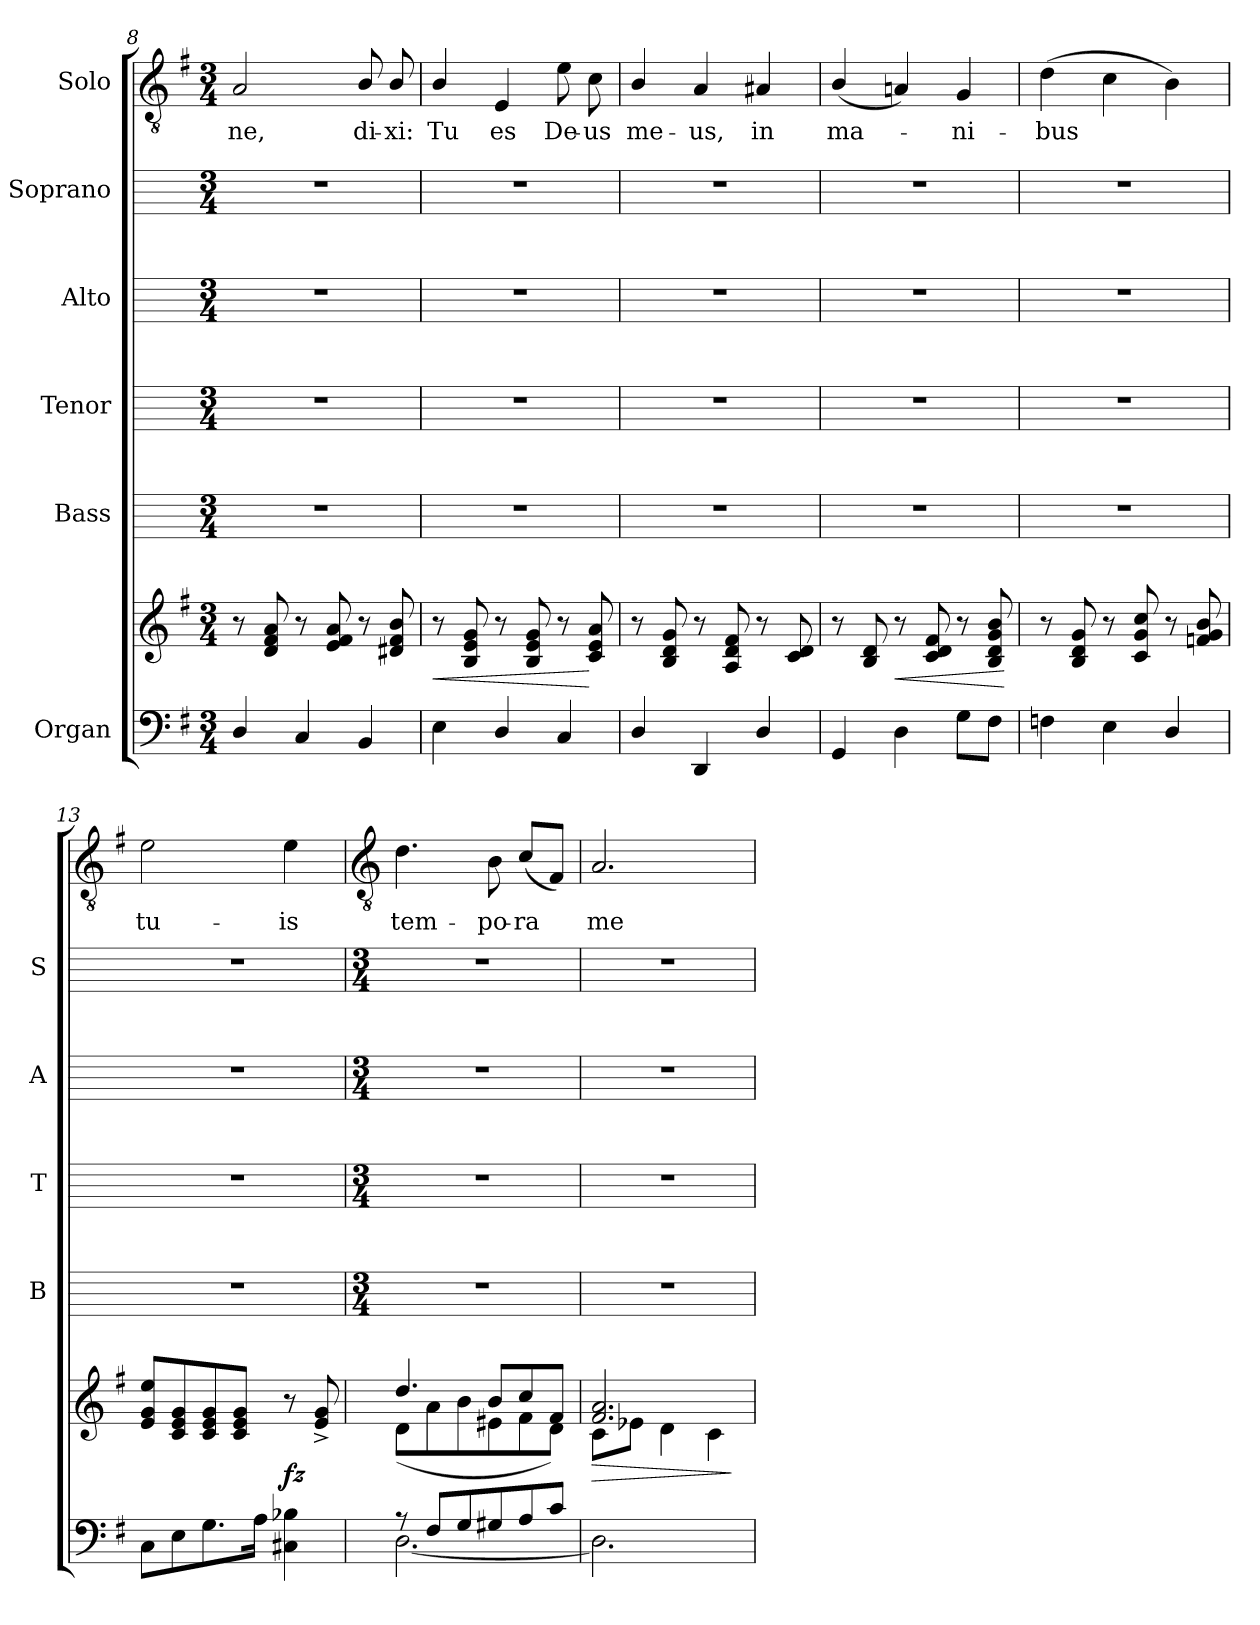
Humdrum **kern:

**kern	**kern	**dynam	**kern	**kern	**kern	**kern	**kern	**text
*part6	*part6	*part6	*part5	*part4	*part3	*part2	*part1	*part1
*staff7	*staff6	*staff6/7	*staff5	*staff4	*staff3	*staff2	*staff1	*staff1
*I"Organ	*	*	*I"Bass	*I"Tenor	*I"Alto	*I"Soprano	*I"Solo	*
*	*	*	*I'B	*I'T	*I'A	*I'S	*	*
!!LO:LB:g=z
*clefF4	*clefG2	*	*	*	*	*	*clefGv2	*
*k[f#]	*k[f#]	*	*	*	*	*	*k[f#]	*
*G:	*G:	*	*	*	*	*	*G:	*
*M3/4	*M3/4	*	*M3/4	*M3/4	*M3/4	*M3/4	*M3/4	*
=8	=8	=8	=8	=8	=8	=8	=8	=8
!	!	!	!	!	!	!	!	!LO:LY:b
4D/	8r	.	2.r	2.r	2.r	2.r	2A	-ne,
.	8d 8f# 8a	.	.	.	.	.	.	.
4C	8r	.	.	.	.	.	.	.
.	8e 8f# 8a	.	.	.	.	.	.	.
!	!	!	!	!	!	!	!	!LO:LY:b
4BB	8r	.	.	.	.	.	8B/	di-
!	!	!	!	!	!	!	!	!LO:LY:b
.	8d#X 8f# 8b	.	.	.	.	.	8B/	-xi:
=9	=9	=9	=9	=9	=9	=9	=9	=9
!	!	!LO:HP:b	!	!	!	!	!	!LO:LY:b
4E	8r	<	2.r	2.r	2.r	2.r	4B/	Tu
.	8B 8e 8g	.	.	.	.	.	.	.
!	!	!	!	!	!	!	!	!LO:LY:b
4D/	8r	.	.	.	.	.	4E	es
.	8B 8e 8g	.	.	.	.	.	.	.
!	!	!	!	!	!	!	!	!LO:LY:b
4C	8r	.	.	.	.	.	8e	De-
!	!	!	!	!	!	!	!	!LO:LY:b
.	8c 8e 8a	[	.	.	.	.	8c	-us
=10	=10	=10	=10	=10	=10	=10	=10	=10
!	!	!	!	!	!	!	!	!LO:LY:b
4D/	8r	.	2.r	2.r	2.r	2.r	4B/	me-
.	8B 8d 8g	.	.	.	.	.	.	.
!	!	!	!	!	!	!	!	!LO:LY:b
4DD	8r	.	.	.	.	.	4A	-us,
.	8A 8d 8f#	.	.	.	.	.	.	.
!	!	!	!	!	!	!	!	!LO:LY:b
4D/	8r	.	.	.	.	.	4A#X	in
.	8c 8d	.	.	.	.	.	.	.
=11	=11	=11	=11	=11	=11	=11	=11	=11
!	!	!	!	!	!	!	!	!LO:LY:b
4GG	8r	.	2.r	2.r	2.r	2.r	(<4B/	ma-
.	8B 8d	.	.	.	.	.	.	.
!	!	!LO:HP:b	!	!	!	!	!	!
4D	8r	<	.	.	.	.	4An)	.
.	8c 8d 8f#	.	.	.	.	.	.	.
!	!	!	!	!	!	!	!	!LO:LY:b
8GL	8r	.	.	.	.	.	4G	ni-
8F#J	8B 8d 8g 8b	.	.	.	.	.	.	.
.	.	[	.	.	.	.	.	.
=12	=12	=12	=12	=12	=12	=12	=12	=12
!	!	!	!	!	!	!	!	!LO:LY:b
4Fn	8r	.	2.r	2.r	2.r	2.r	(>4d	-bus
.	8B 8d 8g	.	.	.	.	.	.	.
4E	8r	.	.	.	.	.	4c	.
.	8c 8g 8cc	.	.	.	.	.	.	.
4D/	8r	.	.	.	.	.	4B)	.
.	8fn 8g 8b	.	.	.	.	.	.	.
=13	=13	=13	=13	=13	=13	=13	=13	=13
!	!	!	!	!	!	!	!	!LO:LY:b
8CL	8e 8g 8eeL	.	2.r	2.r	2.r	2.r	2e	tu-
8E	8c 8e 8g	.	.	.	.	.	.	.
8.G	8c 8e 8g	.	.	.	.	.	.	.
.	8c 8e 8gJ	.	.	.	.	.	.	.
16AJ	.	.	.	.	.	.	.	.
!	!	!LO:DY:a=2	!	!	!	!	!	!LO:LY:b
4C#X 4B-X	8r	fz	.	.	.	.	4e	-is
.	8e^ 8g^	.	.	.	.	.	.	.
!!LO:LB:g=z
=14	=14	=14	=14	=14	=14	=14	=14	=14
*	*	*	*	*	*	*	*clefGv2	*
*	*	*	*M3/4	*M3/4	*M3/4	*M3/4	*	*
*^	*^	*	*	*	*	*	*	*
!	!	!	!	!	!	!	!	!	!	!LO:LY:b
8r	[2.D\	4.dd/	(<8dL	.	2.r	2.r	2.r	2.r	4.d	tem-
8F#/L	.	.	8a	.	.	.	.	.	.	.
8G/	.	.	8b	.	.	.	.	.	.	.
!	!	!	!	!	!	!	!	!	!	!LO:LY:b
8G#X/	.	8b/L	8e#X	.	.	.	.	.	8B	-po-
!	!	!	!	!	!	!	!	!	!	!LO:LY:b
8A/	.	8cc/	8f#	.	.	.	.	.	(8cL	-ra
8c/J	.	8f#/J	8dJ)	.	.	.	.	.	8F#J)	.
=15	=15	=15	=15	=15	=15	=15	=15	=15	=15	=15
!LO:N:vis=1	!	!	!	!LO:HP:b	!	!	!	!	!	!LO:LY:b
2.ryy	2.D\]	2.f#/ 2.a/	8c\L	>	2.r	2.r	2.r	2.r	2.A	me-
.	.	.	8e-X\J	.	.	.	.	.	.	.
.	.	.	4d\	.	.	.	.	.	.	.
.	.	.	4c\	.	.	.	.	.	.	.
*v	*v	*	*	*	*	*	*	*	*	*
*	*v	*v	*	*	*	*	*	*	*
.	.	]	.	.	.	.	.	.
=	=	=	=	=	=	=	=	=
*-	*-	*-	*-	*-	*-	*-	*-	*-
